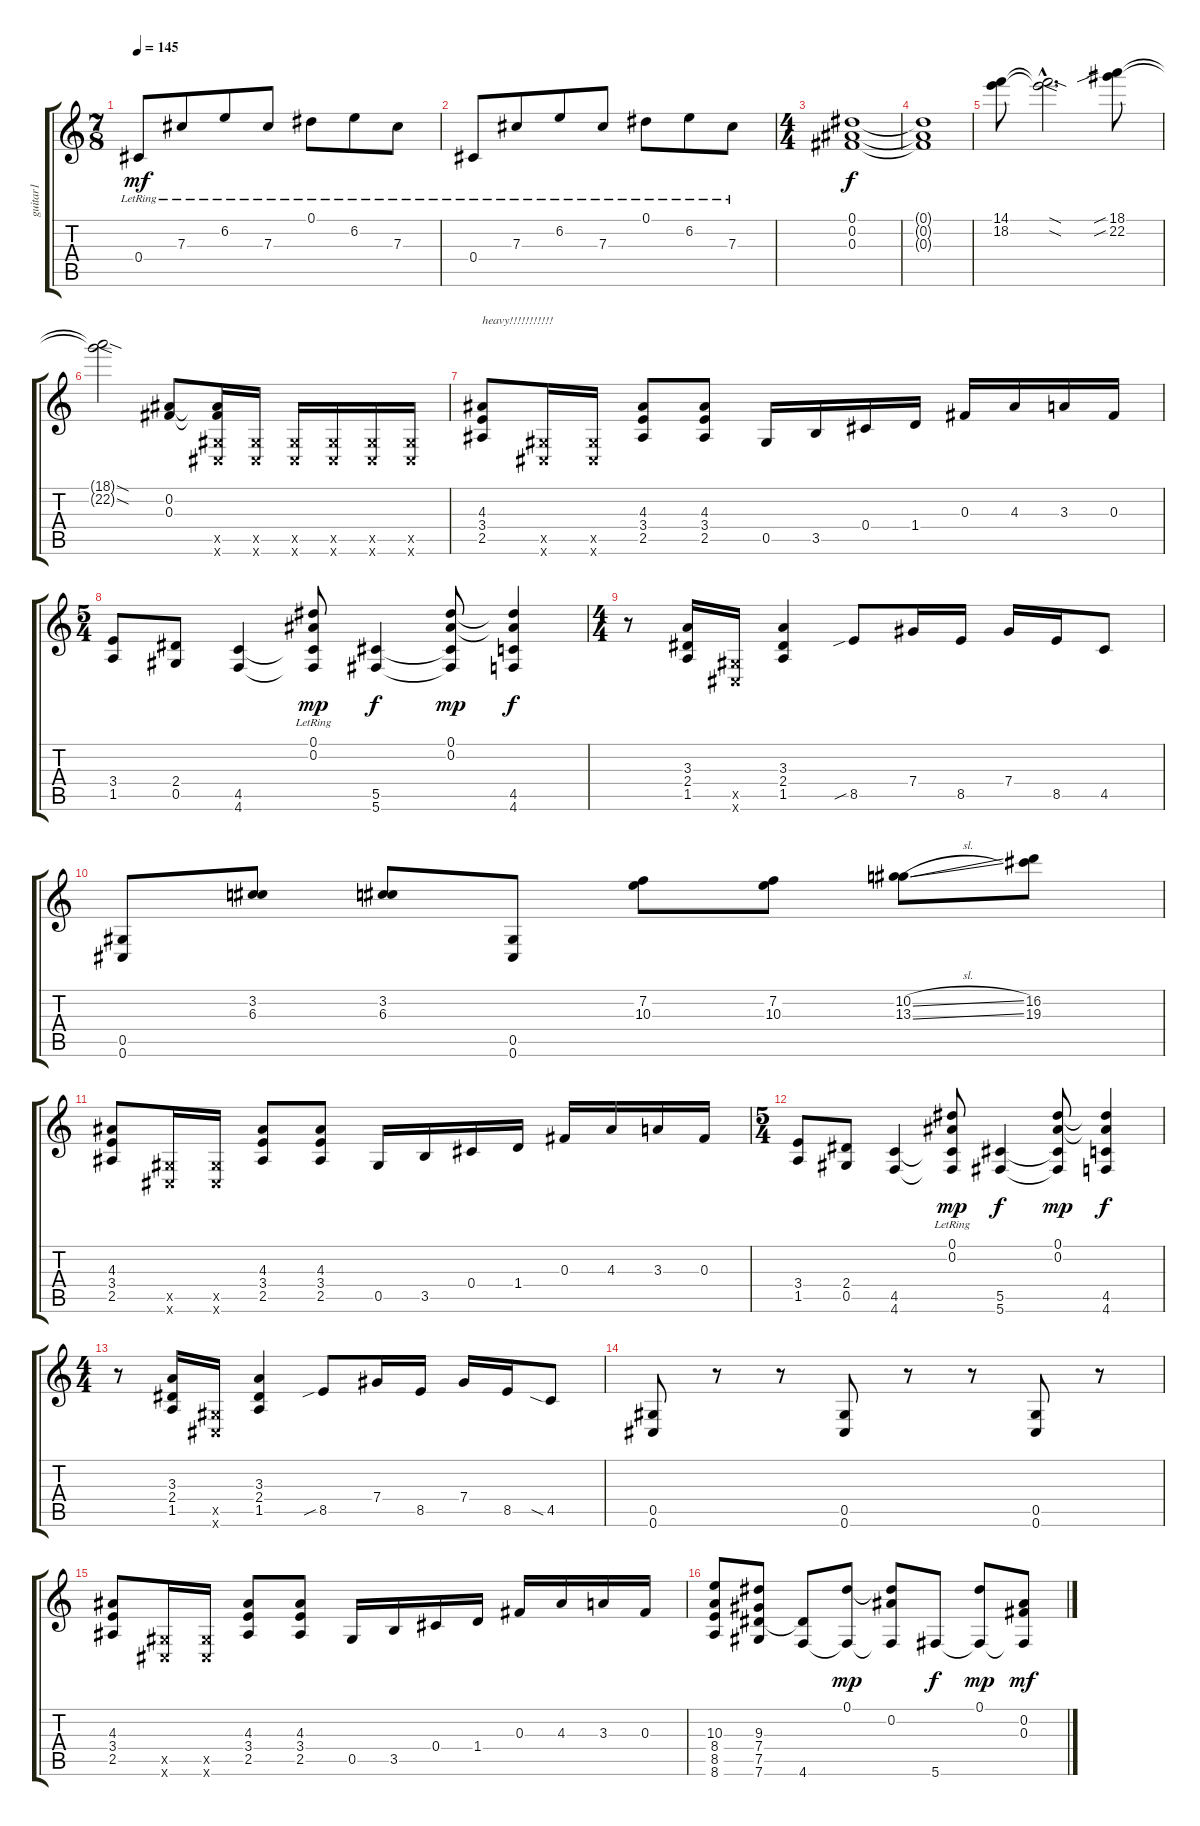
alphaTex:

\track ("guitar1" "guitar1") {instrument distortionguitar}
\staff {score tabs}
\tuning (Eb4 Bb3 Gb3 Db3 Ab2 Db2) {hide}
\ts (7 8)
\tempo 145
\clef g2
\ks c
0.4{lr}.8{dy mf} 7.3{lr}.8 6.2{lr}.8 7.3{lr}.8 0.1{lr}.8 6.2{lr}.8 7.3{lr}.8 |
0.4{lr}.8 7.3{lr}.8 6.2{lr}.8 7.3{lr}.8 0.1{lr}.8 6.2{lr}.8 7.3{lr}.8 |
\ts (4 4)
(0.1 0.2 0.3).1{dy f instrument distortionguitar} |
(0.1{t} 0.2{t} 0.3{t}).1 |
(14.1 18.2).8 (14.1{sod hac t} 18.2{sod hac t}).2{d} (18.1{sib} 22.2{sib}).8 |
(18.1{sod t} 22.2{sod t}).2 (0.2 0.3).8 (0.2{t} 0.3{t} 0.5{x} 0.6{x}).16 (0.5{x} 0.6{x}).16 (0.5{x} 0.6{x}).16 (0.5{x} 0.6{x}).16 (0.5{x} 0.6{x}).16 (0.5{x} 0.6{x}).16 |
(4.3 3.4 2.5).8{txt "heavy!!!!!!!!!!!"} (0.5{x} 0.6{x}).16 (0.5{x} 0.6{x}).16 (4.3 3.4 2.5).8 (4.3 3.4 2.5).8 0.5.16 3.5.16 0.4.16 1.4.16 0.3.16 4.3.16 3.3.16 0.3.16 |
\ts (5 4)
(3.4 1.5).8 (2.4 0.5).8 (4.5 4.6).4 (0.1{lr} 0.2{lr} 4.5{t} 4.6{t}).8{dy mp} (5.5 5.6).4{dy f} (0.1 0.2 5.5{t} 5.6{t}).8{dy mp} (0.1{t} 0.2{t} 4.5 4.6).4{dy f} |
\ts (4 4)
r.8 (3.3 2.4 1.5).16 (0.5{x} 0.6{x}).16 (3.3 2.4 1.5).4 8.5{sib}.8 7.4.16 8.5.16 7.4.16 8.5.16 4.5.8 |
(0.5 0.6).8 (3.2 6.3).8 (3.2 6.3).8 (0.5 0.6).8 (7.2 10.3).8 (7.2 10.3).8 (10.2{sl} 13.3{sl}).8 (16.2 19.3).8 |
(4.3 3.4 2.5).8 (0.5{x} 0.6{x}).16 (0.5{x} 0.6{x}).16 (4.3 3.4 2.5).8 (4.3 3.4 2.5).8 0.5.16 3.5.16 0.4.16 1.4.16 0.3.16 4.3.16 3.3.16 0.3.16 |
\ts (5 4)
(3.4 1.5).8 (2.4 0.5).8 (4.5 4.6).4 (0.1{lr} 0.2{lr} 4.5{t} 4.6{t}).8{dy mp} (5.5 5.6).4{dy f} (0.1 0.2 5.5{t} 5.6{t}).8{dy mp} (0.1{t} 0.2{t} 4.5 4.6).4{dy f} |
\ts (4 4)
r.8 (3.3 2.4 1.5).16 (0.5{x} 0.6{x}).16 (3.3 2.4 1.5).4 8.5{sib}.8 7.4.16 8.5.16 7.4.16 8.5.16 4.5{sia}.8 |
(0.5 0.6).8 r.8 r.8 (0.5 0.6).8 r.8 r.8 (0.5 0.6).8 r.8 |
(4.3 3.4 2.5).8 (0.5{x} 0.6{x}).16 (0.5{x} 0.6{x}).16 (4.3 3.4 2.5).8 (4.3 3.4 2.5).8 0.5.16 3.5.16 0.4.16 1.4.16 0.3.16 4.3.16 3.3.16 0.3.16 |
(10.3 8.4 8.5 8.6).8 (9.3 7.4 7.5 7.6).8 (7.5{t} 4.6).8 (0.1 4.6{t}).8{dy mp} (0.1{t} 0.2 4.6{t}).8 5.6.8{dy f} (0.1 5.6{t}).8{dy mp} (0.2 0.3 5.6{t}).8{dy mf}
